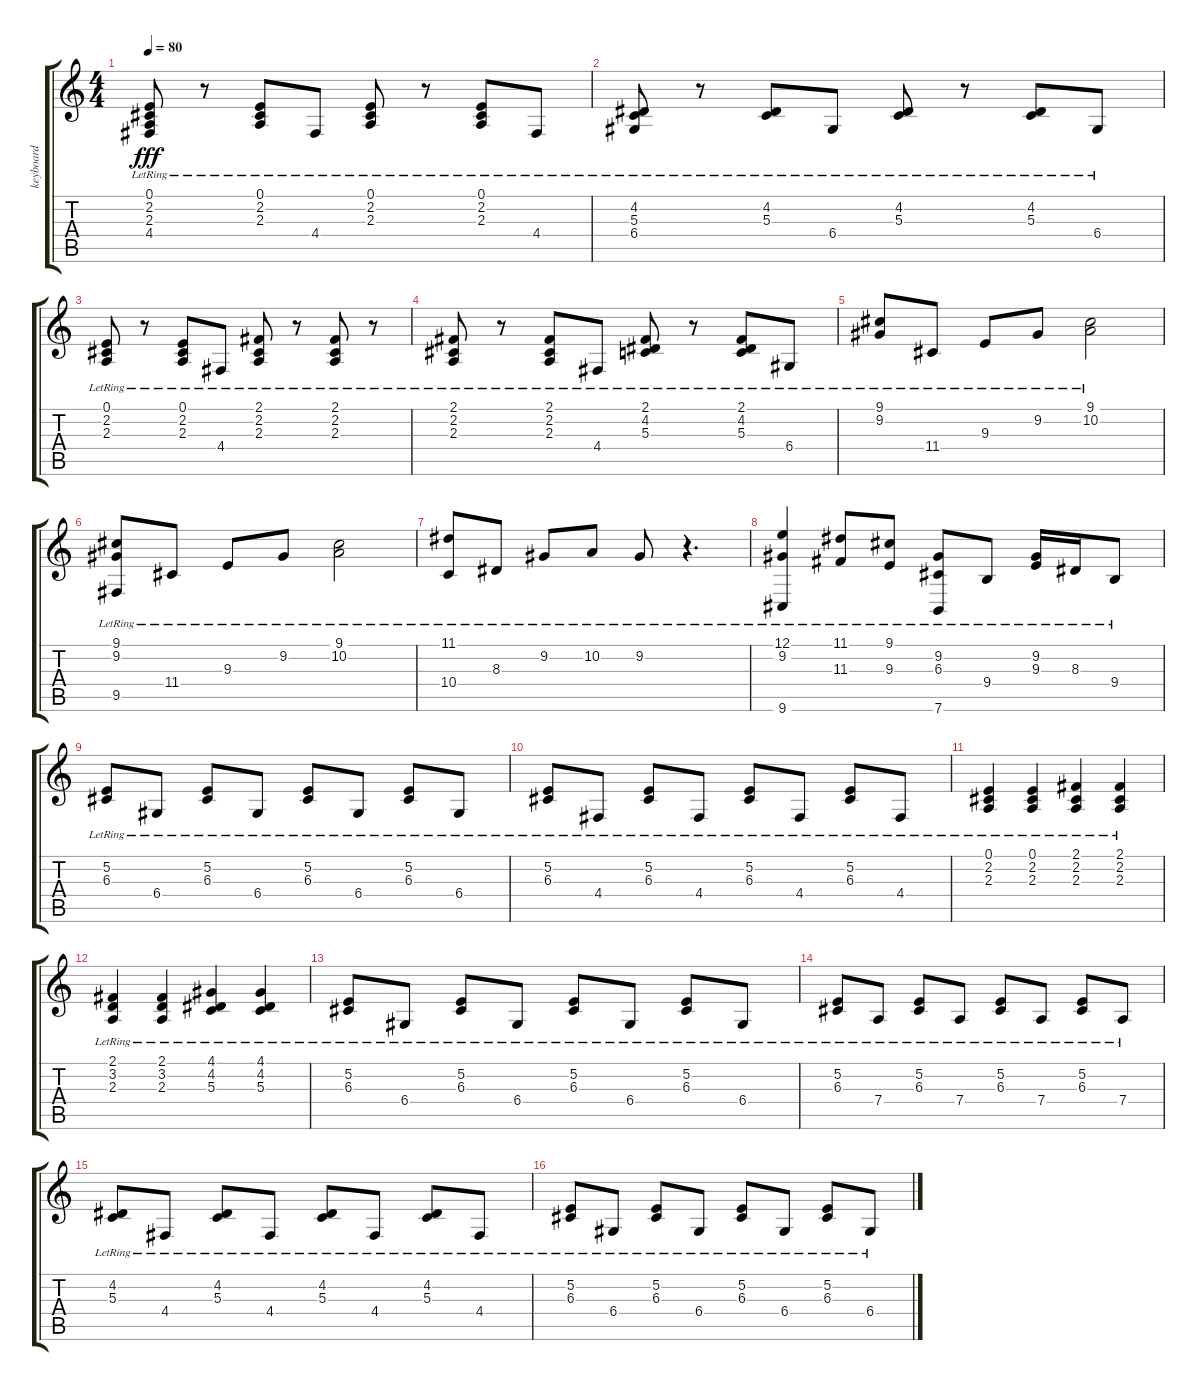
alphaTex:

\track ("keyboard" "keyboard") {instrument brightacousticpiano}
\staff {score tabs}
\tuning (E4 B3 G3 D3 A2 E2) {hide}
\ts (4 4)
\tempo 80
\clef g2
\ks c
(0.1{lr} 2.2{lr} 2.3{lr} 4.4{lr}).8{dy fff} r.8 (0.1{lr} 2.2{lr} 2.3{lr}).8 4.4{lr}.8 (0.1{lr} 2.2{lr} 2.3{lr}).8 r.8 (0.1{lr} 2.2{lr} 2.3{lr}).8 4.4{lr}.8 |
(4.2{lr} 5.3{lr} 6.4{lr}).8 r.8 (4.2{lr} 5.3{lr}).8 6.4{lr}.8 (4.2{lr} 5.3{lr}).8 r.8 (4.2{lr} 5.3{lr}).8 6.4{lr}.8 |
(0.1{lr} 2.2{lr} 2.3{lr}).8 r.8 (0.1{lr} 2.2{lr} 2.3{lr}).8 4.4{lr}.8 (2.1{lr} 2.2{lr} 2.3{lr}).8 r.8 (2.1{lr} 2.2{lr} 2.3{lr}).8 r.8 |
(2.1{lr} 2.2{lr} 2.3{lr}).8 r.8 (2.1{lr} 2.2{lr} 2.3{lr}).8 4.4{lr}.8 (2.1{lr} 4.2{lr} 5.3{lr}).8 r.8 (2.1{lr} 4.2{lr} 5.3{lr}).8 6.4{lr}.8 |
(9.1{lr} 9.2{lr}).8 11.4{lr}.8 9.3{lr}.8 9.2{lr}.8 (9.1{lr} 10.2{lr}).2 |
(9.1{lr} 9.2{lr} 9.5{lr}).8 11.4{lr}.8 9.3{lr}.8 9.2{lr}.8 (9.1{lr} 10.2{lr}).2 |
(11.1{lr} 10.4{lr}).8 8.3{lr}.8 9.2{lr}.8 10.2{lr}.8 9.2{lr}.8 r.4{d} |
(12.1{lr} 9.2{lr} 9.6{lr}).4 (11.1{lr} 11.3{lr}).8 (9.1{lr} 9.3{lr}).8 (9.2{lr} 6.3{lr} 7.6{lr}).8 9.4{lr}.8 (9.2{lr} 9.3{lr}).16 8.3{lr}.16 9.4{lr}.8 |
(5.2{lr} 6.3{lr}).8 6.4{lr}.8 (5.2{lr} 6.3{lr}).8 6.4{lr}.8 (5.2{lr} 6.3{lr}).8 6.4{lr}.8 (5.2{lr} 6.3{lr}).8 6.4{lr}.8 |
(5.2{lr} 6.3{lr}).8 4.4{lr}.8 (5.2{lr} 6.3{lr}).8 4.4{lr}.8 (5.2{lr} 6.3{lr}).8 4.4{lr}.8 (5.2{lr} 6.3{lr}).8 4.4{lr}.8 |
(0.1{lr} 2.2{lr} 2.3{lr}).4 (0.1{lr} 2.2{lr} 2.3{lr}).4 (2.1{lr} 2.2{lr} 2.3{lr}).4 (2.1{lr} 2.2{lr} 2.3{lr}).4 |
(2.1{lr} 3.2{lr} 2.3{lr}).4 (2.1{lr} 3.2{lr} 2.3{lr}).4 (4.1{lr} 4.2{lr} 5.3{lr}).4 (4.1{lr} 4.2{lr} 5.3{lr}).4 |
(5.2{lr} 6.3{lr}).8 6.4{lr}.8 (5.2{lr} 6.3{lr}).8 6.4{lr}.8 (5.2{lr} 6.3{lr}).8 6.4{lr}.8 (5.2{lr} 6.3{lr}).8 6.4{lr}.8 |
(5.2{lr} 6.3{lr}).8 7.4{lr}.8 (5.2{lr} 6.3{lr}).8 7.4{lr}.8 (5.2{lr} 6.3{lr}).8 7.4{lr}.8 (5.2{lr} 6.3{lr}).8 7.4{lr}.8 |
(4.2{lr} 5.3{lr}).8 4.4{lr}.8 (4.2{lr} 5.3{lr}).8 4.4{lr}.8 (4.2{lr} 5.3{lr}).8 4.4{lr}.8 (4.2{lr} 5.3{lr}).8 4.4{lr}.8 |
(5.2{lr} 6.3{lr}).8 6.4{lr}.8 (5.2{lr} 6.3{lr}).8 6.4{lr}.8 (5.2{lr} 6.3{lr}).8 6.4{lr}.8 (5.2{lr} 6.3{lr}).8 6.4{lr}.8
